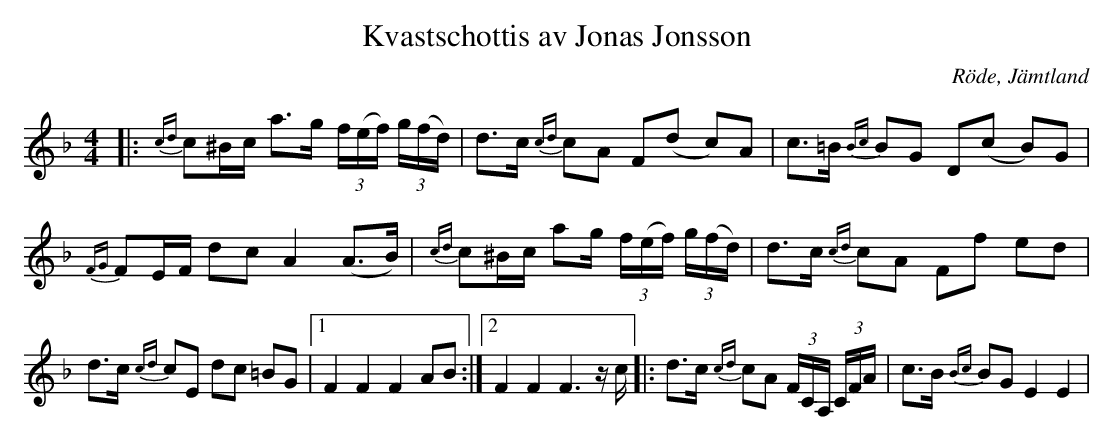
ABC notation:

X:1
T:Kvastschottis av Jonas Jonsson
O:Röde, Jämtland
M:4/4
L:1/16
K:F
|: {cd}c2^Bc a2>g2 (3f(ef) (3g(fd) | d2>c2 {cd}c2A2 F2(d2- c2)A2 | c2>=B2 {Bc}B2G2 D2(c2- B2)G2 | {FG}F2EF d2c2 A4 (A2>B2) | {cd}c2^Bc a2g (3f(ef) (3g(fd) | d2>c2 {cd}c2A2 F2f2 e2d2 | d2>c2 {cd}c2E2 d2c2 =B2G2 |1 F4 F4 F4 A2B2 :|2 F4 F4 F4> z2c ]|: d2>c2 {cd}c2A2 (3FCA, (3CFA | c2>B2 {Bc}B2G2 E4 E4 |
